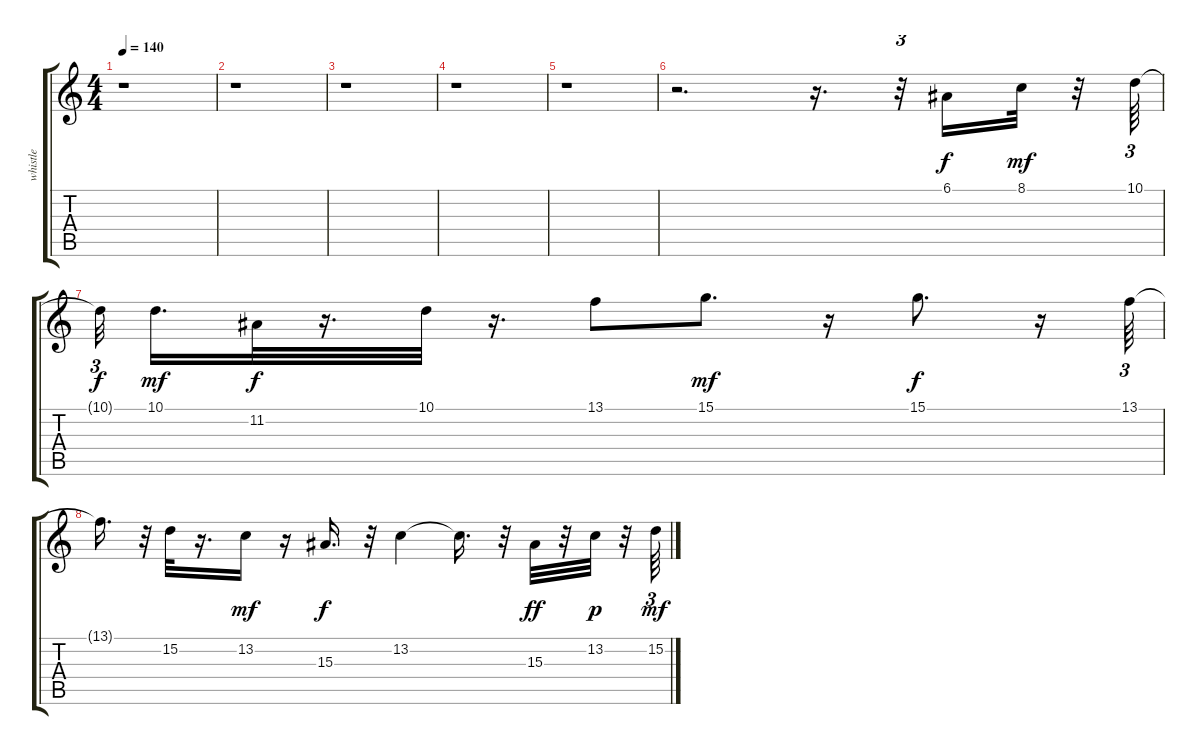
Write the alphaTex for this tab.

\track ("whistle" "whistle") {instrument whistle}
\staff {score tabs}
\tuning (E4 B3 G3 D3 A2 E2) {hide}
\ts (4 4)
\tempo 140
\clef g2
\ks c
r.1{dy f} |
r.1 |
r.1 |
r.1 |
r.1 |
r.2{d} r.16{d} r.32{tu (3 2)} 6.1.16 8.1.32{dy mf} r.32 10.1.64{tu (3 2)} |
10.1{t}.32{tu (3 2) dy f beam splitsecondary} 10.1.16{d dy mf} 11.2.32{dy f} r.16{d} 10.1.32 r.16{d} 13.1.8 15.1.8{d dy mf} r.16 15.1.8{d dy f} r.16 13.1.64{tu (3 2)} |
13.1{t}.16{d} r.32{tu (3 2)} 15.2.32 r.16{d} 13.2.16{dy mf} r.16 15.3.16{d dy f} r.32 13.2.4 13.2{t}.16{d} r.32 15.3.32{dy ff} r.32 13.2.32{dy p} r.32 15.2.64{tu (3 2) dy mf}
